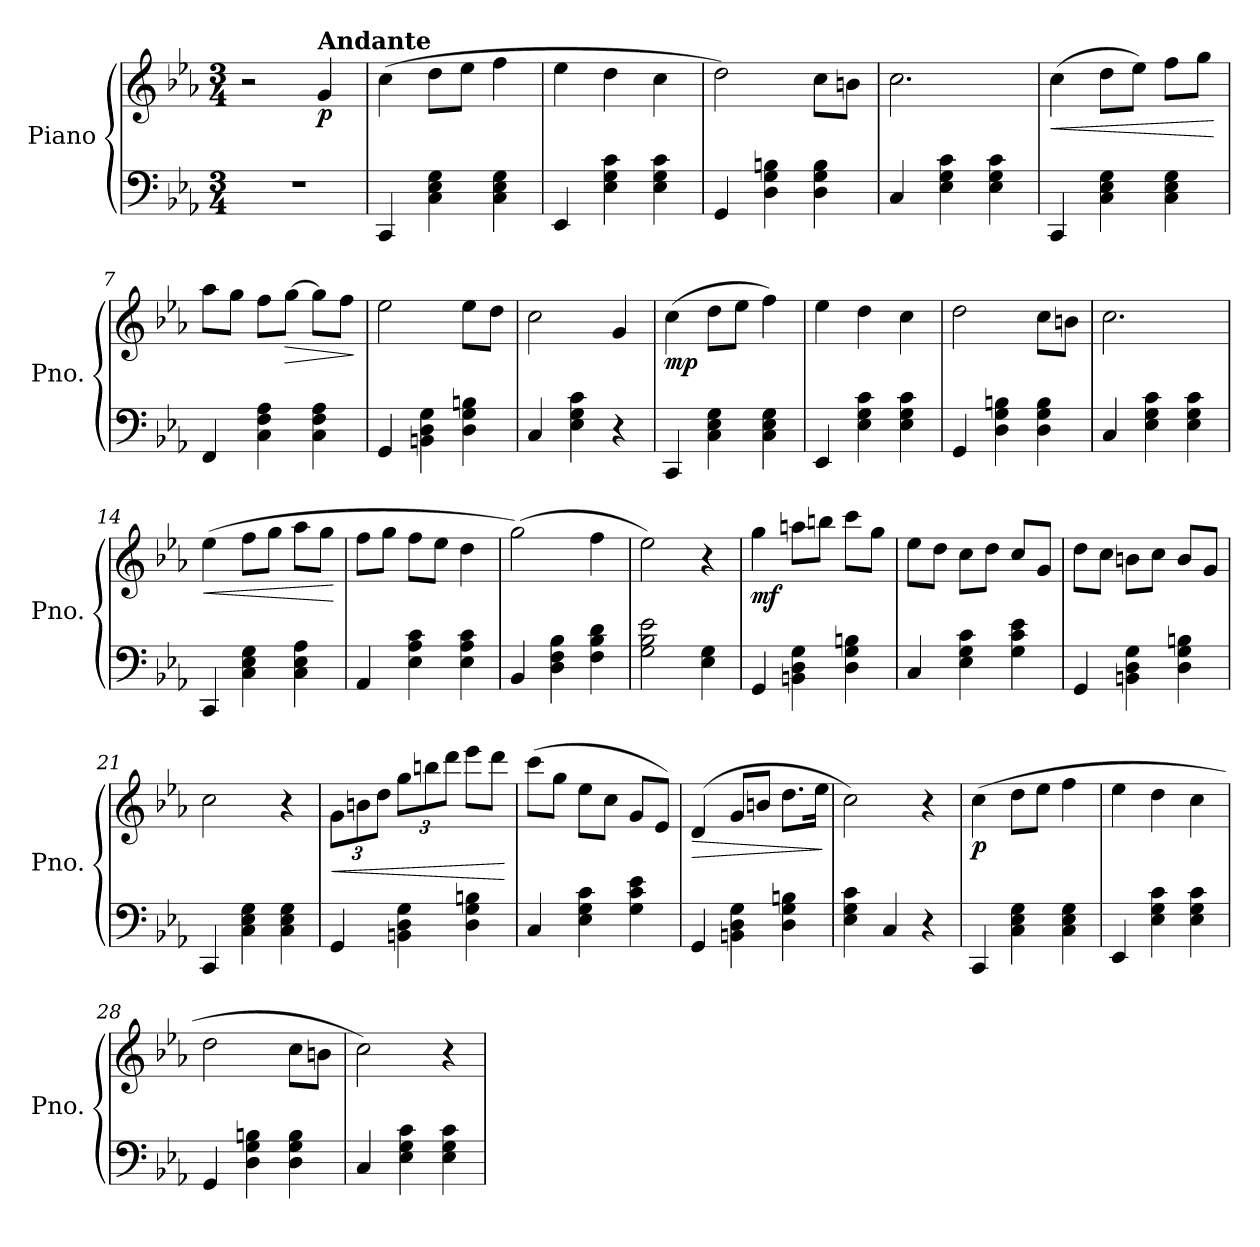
**kern	**kern	**dynam
*part1	*part1	*part1
*staff2	*staff1	*staff1/2
*I"Piano	*	*
*I'Pno.	*	*
*clefF4	*clefG2	*
*k[b-e-a-]	*k[b-e-a-]	*
*M3/4	*M3/4	*
=1	=1	=1
2.r	2r	.
!	!LO:TX:a:B:t=Andante	!
!	!	!LO:DY:b
.	4g/	p
=2	=2	=2
4CC/	(>4cc\	.
4C\ 4E-\ 4G\	8dd\L	.
.	8ee-\J	.
4C\ 4E-\ 4G\	4ff\	.
=3	=3	=3
4EE-/	4ee-\	.
4E-\ 4G\ 4c\	4dd\	.
4E-\ 4G\ 4c\	4cc\	.
=4	=4	=4
4GG/	2dd\)	.
4D\ 4G\ 4Bn\	.	.
4D\ 4G\ 4B\	8cc\L	.
.	8bn\J	.
=5	=5	=5
4C/	2.cc\	.
4E-\ 4G\ 4c\	.	.
4E-\ 4G\ 4c\	.	.
=6	=6	=6
!	!	!LO:HP:b
4CC/	(>4cc\	<
4C\ 4E-\ 4G\	8dd\L	.
.	8ee-\J)	.
4C\ 4E-\ 4G\	8ff\L	.
.	8gg\J	.
.	.	[
=7	=7	=7
4FF/	8aa-\L	.
.	8gg\J	.
4C\ 4F\ 4A-\	8ff\L	.
!	!	!LO:HP:b
.	[8gg\J	>
4C\ 4F\ 4A-\	8gg\L]	.
.	8ff\J	.
.	.	]
=8	=8	=8
4GG/	2ee-\	.
4BBn\ 4D\ 4G\	.	.
4D\ 4G\ 4Bn\	8ee-\L	.
.	8dd\J	.
=9	=9	=9
4C/	2cc\	.
4E-\ 4G\ 4c\	.	.
4r	4g/	.
!!LO:LB:g=z
=10	=10	=10
!	!	!LO:DY:b
4CC/	(>4cc\	mp
4C\ 4E-\ 4G\	8dd\L	.
.	8ee-\J	.
4C\ 4E-\ 4G\	4ff\)	.
=11	=11	=11
4EE-/	4ee-\	.
4E-\ 4G\ 4c\	4dd\	.
4E-\ 4G\ 4c\	4cc\	.
=12	=12	=12
4GG/	2dd\	.
4D\ 4G\ 4Bn\	.	.
4D\ 4G\ 4B\	8cc\L	.
.	8bn\J	.
=13	=13	=13
4C/	2.cc\	.
4E-\ 4G\ 4c\	.	.
4E-\ 4G\ 4c\	.	.
=14	=14	=14
!	!	!LO:HP:b
4CC/	(>4ee-\	<
4C\ 4E-\ 4G\	8ff\L	.
.	8gg\J	.
4C\ 4E-\ 4A-\	8aa-\L	.
.	8gg\J	.
.	.	[
=15	=15	=15
4AA-/	8ff\L	.
.	8gg\J	.
4E-\ 4A-\ 4c\	8ff\L	.
.	8ee-\J	.
4E-\ 4A-\ 4c\	4dd\	.
=16	=16	=16
4BB-/	(>2gg\)	.
4D\ 4F\ 4B-\	.	.
4F\ 4B-\ 4d\	4ff\	.
=17	=17	=17
2G\ 2B-\ 2e-\	2ee-\)	.
4E-\ 4G\	4r	.
=18	=18	=18
!	!	!LO:DY:b
4GG/	4gg\	mf
4BBn\ 4D\ 4G\	8aan\L	.
.	8bbn\J	.
4D\ 4G\ 4Bn\	8ccc\L	.
.	8gg\J	.
!!LO:LB:g=z
=19	=19	=19
4C/	8ee-\L	.
.	8dd\J	.
4E-\ 4G\ 4c\	8cc\L	.
.	8dd\J	.
4G\ 4c\ 4e-\	8cc/L	.
.	8g/J	.
=20	=20	=20
4GG/	8dd\L	.
.	8cc\J	.
4BBn\ 4D\ 4G\	8bn\L	.
.	8cc\J	.
4D\ 4G\ 4Bn\	8b/L	.
.	8g/J	.
=21	=21	=21
4CC/	2cc\	.
4C\ 4E-\ 4G\	.	.
4C\ 4E-\ 4G\	4r	.
=22	=22	=22
*	*Xbrackettup	*
!	!	!LO:HP:b
4GG/	12g\L	<
.	12bn\	.
.	12dd\J	.
4BBn\ 4D\ 4G\	12gg\L	.
.	12bbn\	.
.	12ddd\J	.
4D\ 4G\ 4Bn\	8eee-\L	.
.	8ddd\J	.
.	.	[
=23	=23	=23
4C/	(>8ccc\L	.
.	8gg\J	.
4E-\ 4G\ 4c\	8ee-\L	.
.	8cc\J	.
4G\ 4c\ 4e-\	8g/L	.
.	8e-/J)	.
=24	=24	=24
!	!	!LO:HP:b
4GG/	(>4d/	>
4BBn\ 4D\ 4G\	8g/L	.
.	8bn/J	.
4D\ 4G\ 4Bn\	8.dd\L	.
.	16ee-\Jk	.
.	.	]
=25	=25	=25
4E-\ 4G\ 4c\	2cc\)	.
4C/	.	.
4r	4r	.
!!LO:LB:g=z
=26	=26	=26
!	!	!LO:DY:b
4CC/	(>4cc\	p
4C\ 4E-\ 4G\	8dd\L	.
.	8ee-\J	.
4C\ 4E-\ 4G\	4ff\	.
=27	=27	=27
4EE-/	4ee-\	.
4E-\ 4G\ 4c\	4dd\	.
4E-\ 4G\ 4c\	4cc\	.
=28	=28	=28
4GG/	2dd\	.
4D\ 4G\ 4Bn\	.	.
4D\ 4G\ 4B\	8cc\L	.
.	8bn\J	.
=29	=29	=29
4C/	2cc\)	.
4E-\ 4G\ 4c\	.	.
4E-\ 4G\ 4c\	4r	.
=	=	=
*-	*-	*-
